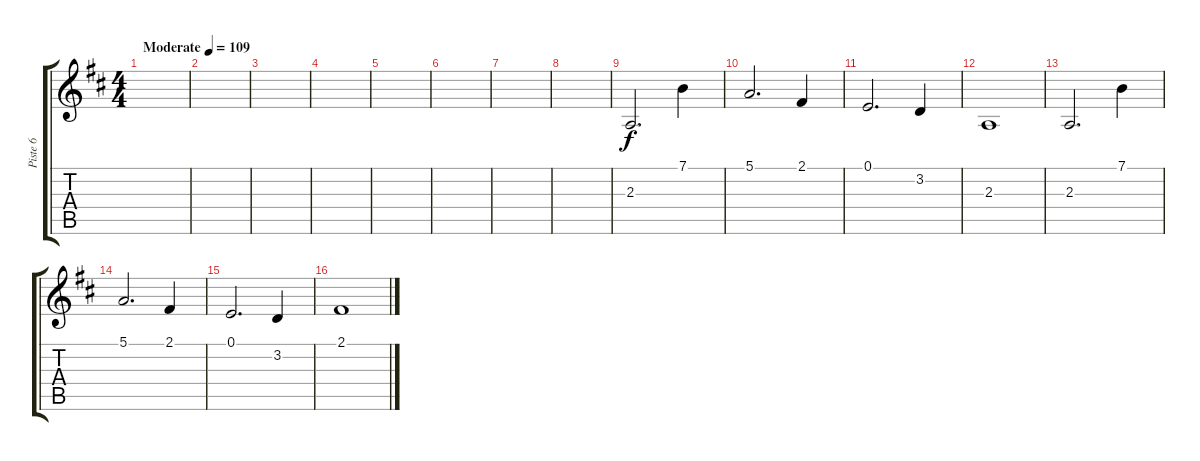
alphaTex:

\track ("Piste 6" "Piste 6") {instrument acousticgrandpiano}
\staff {score tabs}
\tuning (E4 B3 G3 D3 A2 E2) {hide}
\ts (4 4)
\tempo (109 "Moderate")
\clef g2
\ks d
|
|
|
|
|
|
|
|
2.3.2{d} 7.1.4 |
5.1.2{d} 2.1.4 |
0.1.2{d} 3.2.4 |
2.3.1 |
2.3.2{d} 7.1.4 |
5.1.2{d} 2.1.4 |
0.1.2{d} 3.2.4 |
2.1.1
